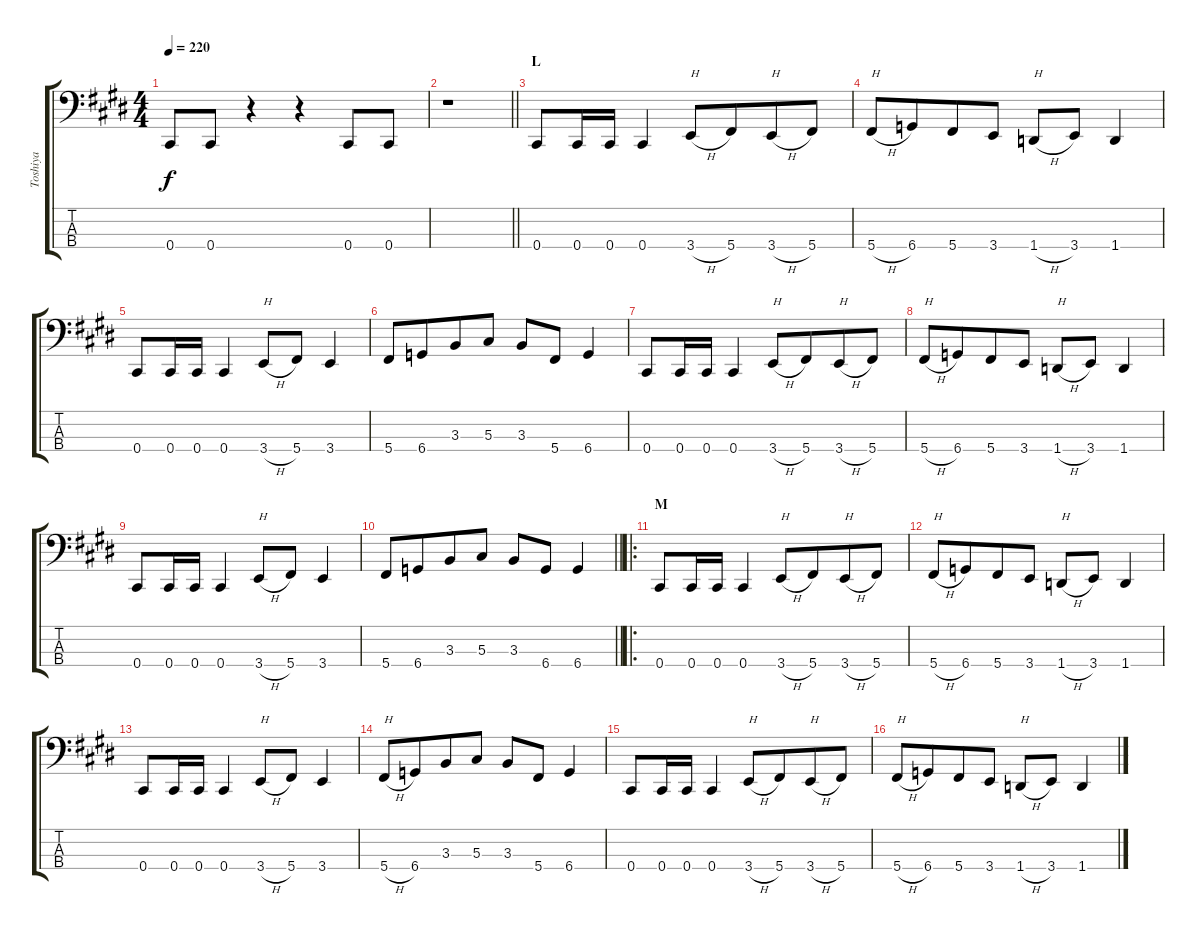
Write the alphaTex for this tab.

\track ("Toshiya" "Toshiya") {instrument electricbasspick}
\staff {score tabs}
\tuning (Gb2 Db2 Ab1 Db1) {hide}
\ts (4 4)
\tempo 220
\clef f4
\ks c#minor
0.4.8{dy f} 0.4.8 r.4 r.4 0.4.8 0.4.8 |
\barLineRight lightlight
r.1 |
\section ("" "L")
0.4.8 0.4.16 0.4.16 0.4.4 3.4{h}.8{txt "H"} 5.4.8{beam merge} 3.4{h}.8{txt "H"} 5.4.8 |
5.4{h}.8{txt "H"} 6.4.8{beam merge} 5.4.8 3.4.8 1.4{h}.8{txt "H"} 3.4.8 1.4.4 |
0.4.8 0.4.16 0.4.16 0.4.4 3.4{h}.8{txt "H"} 5.4.8{beam merge} 3.4.4 |
5.4.8 6.4.8{beam merge} 3.3.8 5.3.8 3.3.8 5.4.8 6.4.4 |
0.4.8 0.4.16 0.4.16 0.4.4 3.4{h}.8{txt "H"} 5.4.8{beam merge} 3.4{h}.8{txt "H"} 5.4.8 |
5.4{h}.8{txt "H"} 6.4.8{beam merge} 5.4.8 3.4.8 1.4{h}.8{txt "H"} 3.4.8 1.4.4 |
0.4.8 0.4.16 0.4.16 0.4.4 3.4{h}.8{txt "H"} 5.4.8{beam merge} 3.4.4 |
\barLineRight lightlight
5.4.8 6.4.8{beam merge} 3.3.8 5.3.8 3.3.8 6.4.8 6.4.4 |
\ro
\section ("" "M")
0.4.8 0.4.16 0.4.16 0.4.4 3.4{h}.8{txt "H"} 5.4.8{beam merge} 3.4{h}.8{txt "H"} 5.4.8 |
5.4{h}.8{txt "H"} 6.4.8{beam merge} 5.4.8 3.4.8 1.4{h}.8{txt "H"} 3.4.8 1.4.4 |
0.4.8 0.4.16 0.4.16 0.4.4 3.4{h}.8{txt "H"} 5.4.8{beam merge} 3.4.4 |
5.4{h}.8{txt "H"} 6.4.8{beam merge} 3.3.8 5.3.8 3.3.8 5.4.8 6.4.4 |
0.4.8 0.4.16 0.4.16 0.4.4 3.4{h}.8{txt "H"} 5.4.8{beam merge} 3.4{h}.8{txt "H"} 5.4.8 |
5.4{h}.8{txt "H"} 6.4.8{beam merge} 5.4.8 3.4.8 1.4{h}.8{txt "H"} 3.4.8 1.4.4
